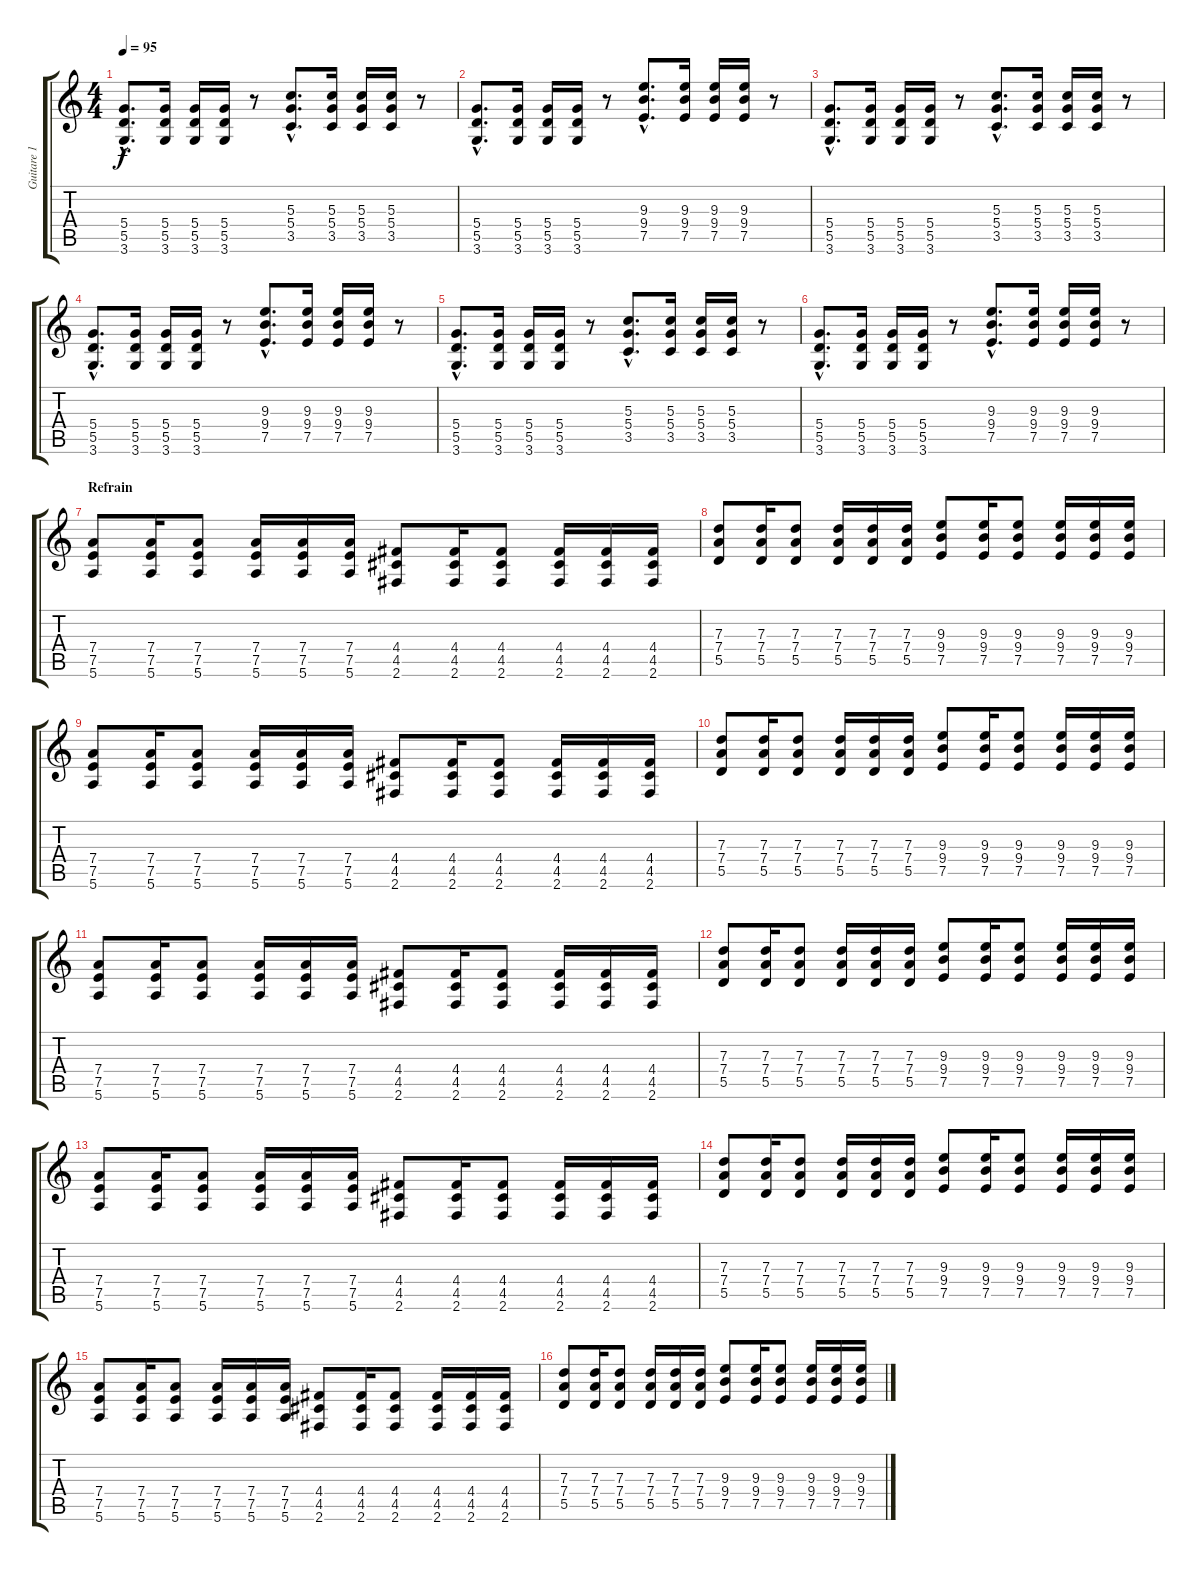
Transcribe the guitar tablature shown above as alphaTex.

\track ("Guitare 1" "Guitare 1") {instrument distortionguitar}
\staff {score tabs}
\tuning (E4 B3 G3 D3 A2 E2) {hide}
\ts (4 4)
\tempo 95
\clef g2
\ks c
(5.4{hac} 5.5{hac} 3.6{hac}).8{d dy f} (5.4 5.5 3.6).16 (5.4 5.5 3.6).16 (5.4 5.5 3.6).16 r.8 (5.3{hac} 5.4{hac} 3.5{hac}).8{d} (5.3 5.4 3.5).16 (5.3 5.4 3.5).16 (5.3 5.4 3.5).16 r.8 |
(5.4{hac} 5.5{hac} 3.6{hac}).8{d} (5.4 5.5 3.6).16 (5.4 5.5 3.6).16 (5.4 5.5 3.6).16 r.8 (9.3{hac} 9.4{hac} 7.5{hac}).8{d} (9.3 9.4 7.5).16 (9.3 9.4 7.5).16 (9.3 9.4 7.5).16 r.8 |
(5.4{hac} 5.5{hac} 3.6{hac}).8{d} (5.4 5.5 3.6).16 (5.4 5.5 3.6).16 (5.4 5.5 3.6).16 r.8 (5.3{hac} 5.4{hac} 3.5{hac}).8{d} (5.3 5.4 3.5).16 (5.3 5.4 3.5).16 (5.3 5.4 3.5).16 r.8 |
(5.4{hac} 5.5{hac} 3.6{hac}).8{d} (5.4 5.5 3.6).16 (5.4 5.5 3.6).16 (5.4 5.5 3.6).16 r.8 (9.3{hac} 9.4{hac} 7.5{hac}).8{d} (9.3 9.4 7.5).16 (9.3 9.4 7.5).16 (9.3 9.4 7.5).16 r.8 |
(5.4{hac} 5.5{hac} 3.6{hac}).8{d} (5.4 5.5 3.6).16 (5.4 5.5 3.6).16 (5.4 5.5 3.6).16 r.8 (5.3{hac} 5.4{hac} 3.5{hac}).8{d} (5.3 5.4 3.5).16 (5.3 5.4 3.5).16 (5.3 5.4 3.5).16 r.8 |
(5.4{hac} 5.5{hac} 3.6{hac}).8{d} (5.4 5.5 3.6).16 (5.4 5.5 3.6).16 (5.4 5.5 3.6).16 r.8 (9.3{hac} 9.4{hac} 7.5{hac}).8{d} (9.3 9.4 7.5).16 (9.3 9.4 7.5).16 (9.3 9.4 7.5).16 r.8 |
\section ("" "Refrain")
(7.4 7.5 5.6).8 (7.4 7.5 5.6).16 (7.4 7.5 5.6).8 (7.4 7.5 5.6).16 (7.4 7.5 5.6).16 (7.4 7.5 5.6).16 (4.4 4.5 2.6).8 (4.4 4.5 2.6).16 (4.4 4.5 2.6).8 (4.4 4.5 2.6).16 (4.4 4.5 2.6).16 (4.4 4.5 2.6).16 |
(7.3 7.4 5.5).8 (7.3 7.4 5.5).16 (7.3 7.4 5.5).8 (7.3 7.4 5.5).16 (7.3 7.4 5.5).16 (7.3 7.4 5.5).16 (9.3 9.4 7.5).8 (9.3 9.4 7.5).16 (9.3 9.4 7.5).8 (9.3 9.4 7.5).16 (9.3 9.4 7.5).16 (9.3 9.4 7.5).16 |
(7.4 7.5 5.6).8 (7.4 7.5 5.6).16 (7.4 7.5 5.6).8 (7.4 7.5 5.6).16 (7.4 7.5 5.6).16 (7.4 7.5 5.6).16 (4.4 4.5 2.6).8 (4.4 4.5 2.6).16 (4.4 4.5 2.6).8 (4.4 4.5 2.6).16 (4.4 4.5 2.6).16 (4.4 4.5 2.6).16 |
(7.3 7.4 5.5).8 (7.3 7.4 5.5).16 (7.3 7.4 5.5).8 (7.3 7.4 5.5).16 (7.3 7.4 5.5).16 (7.3 7.4 5.5).16 (9.3 9.4 7.5).8 (9.3 9.4 7.5).16 (9.3 9.4 7.5).8 (9.3 9.4 7.5).16 (9.3 9.4 7.5).16 (9.3 9.4 7.5).16 |
(7.4 7.5 5.6).8 (7.4 7.5 5.6).16 (7.4 7.5 5.6).8 (7.4 7.5 5.6).16 (7.4 7.5 5.6).16 (7.4 7.5 5.6).16 (4.4 4.5 2.6).8 (4.4 4.5 2.6).16 (4.4 4.5 2.6).8 (4.4 4.5 2.6).16 (4.4 4.5 2.6).16 (4.4 4.5 2.6).16 |
(7.3 7.4 5.5).8 (7.3 7.4 5.5).16 (7.3 7.4 5.5).8 (7.3 7.4 5.5).16 (7.3 7.4 5.5).16 (7.3 7.4 5.5).16 (9.3 9.4 7.5).8 (9.3 9.4 7.5).16 (9.3 9.4 7.5).8 (9.3 9.4 7.5).16 (9.3 9.4 7.5).16 (9.3 9.4 7.5).16 |
(7.4 7.5 5.6).8 (7.4 7.5 5.6).16 (7.4 7.5 5.6).8 (7.4 7.5 5.6).16 (7.4 7.5 5.6).16 (7.4 7.5 5.6).16 (4.4 4.5 2.6).8 (4.4 4.5 2.6).16 (4.4 4.5 2.6).8 (4.4 4.5 2.6).16 (4.4 4.5 2.6).16 (4.4 4.5 2.6).16 |
(7.3 7.4 5.5).8 (7.3 7.4 5.5).16 (7.3 7.4 5.5).8 (7.3 7.4 5.5).16 (7.3 7.4 5.5).16 (7.3 7.4 5.5).16 (9.3 9.4 7.5).8 (9.3 9.4 7.5).16 (9.3 9.4 7.5).8 (9.3 9.4 7.5).16 (9.3 9.4 7.5).16 (9.3 9.4 7.5).16 |
(7.4 7.5 5.6).8 (7.4 7.5 5.6).16 (7.4 7.5 5.6).8 (7.4 7.5 5.6).16 (7.4 7.5 5.6).16 (7.4 7.5 5.6).16 (4.4 4.5 2.6).8 (4.4 4.5 2.6).16 (4.4 4.5 2.6).8 (4.4 4.5 2.6).16 (4.4 4.5 2.6).16 (4.4 4.5 2.6).16 |
(7.3 7.4 5.5).8 (7.3 7.4 5.5).16 (7.3 7.4 5.5).8 (7.3 7.4 5.5).16 (7.3 7.4 5.5).16 (7.3 7.4 5.5).16 (9.3 9.4 7.5).8 (9.3 9.4 7.5).16 (9.3 9.4 7.5).8 (9.3 9.4 7.5).16 (9.3 9.4 7.5).16 (9.3 9.4 7.5).16
